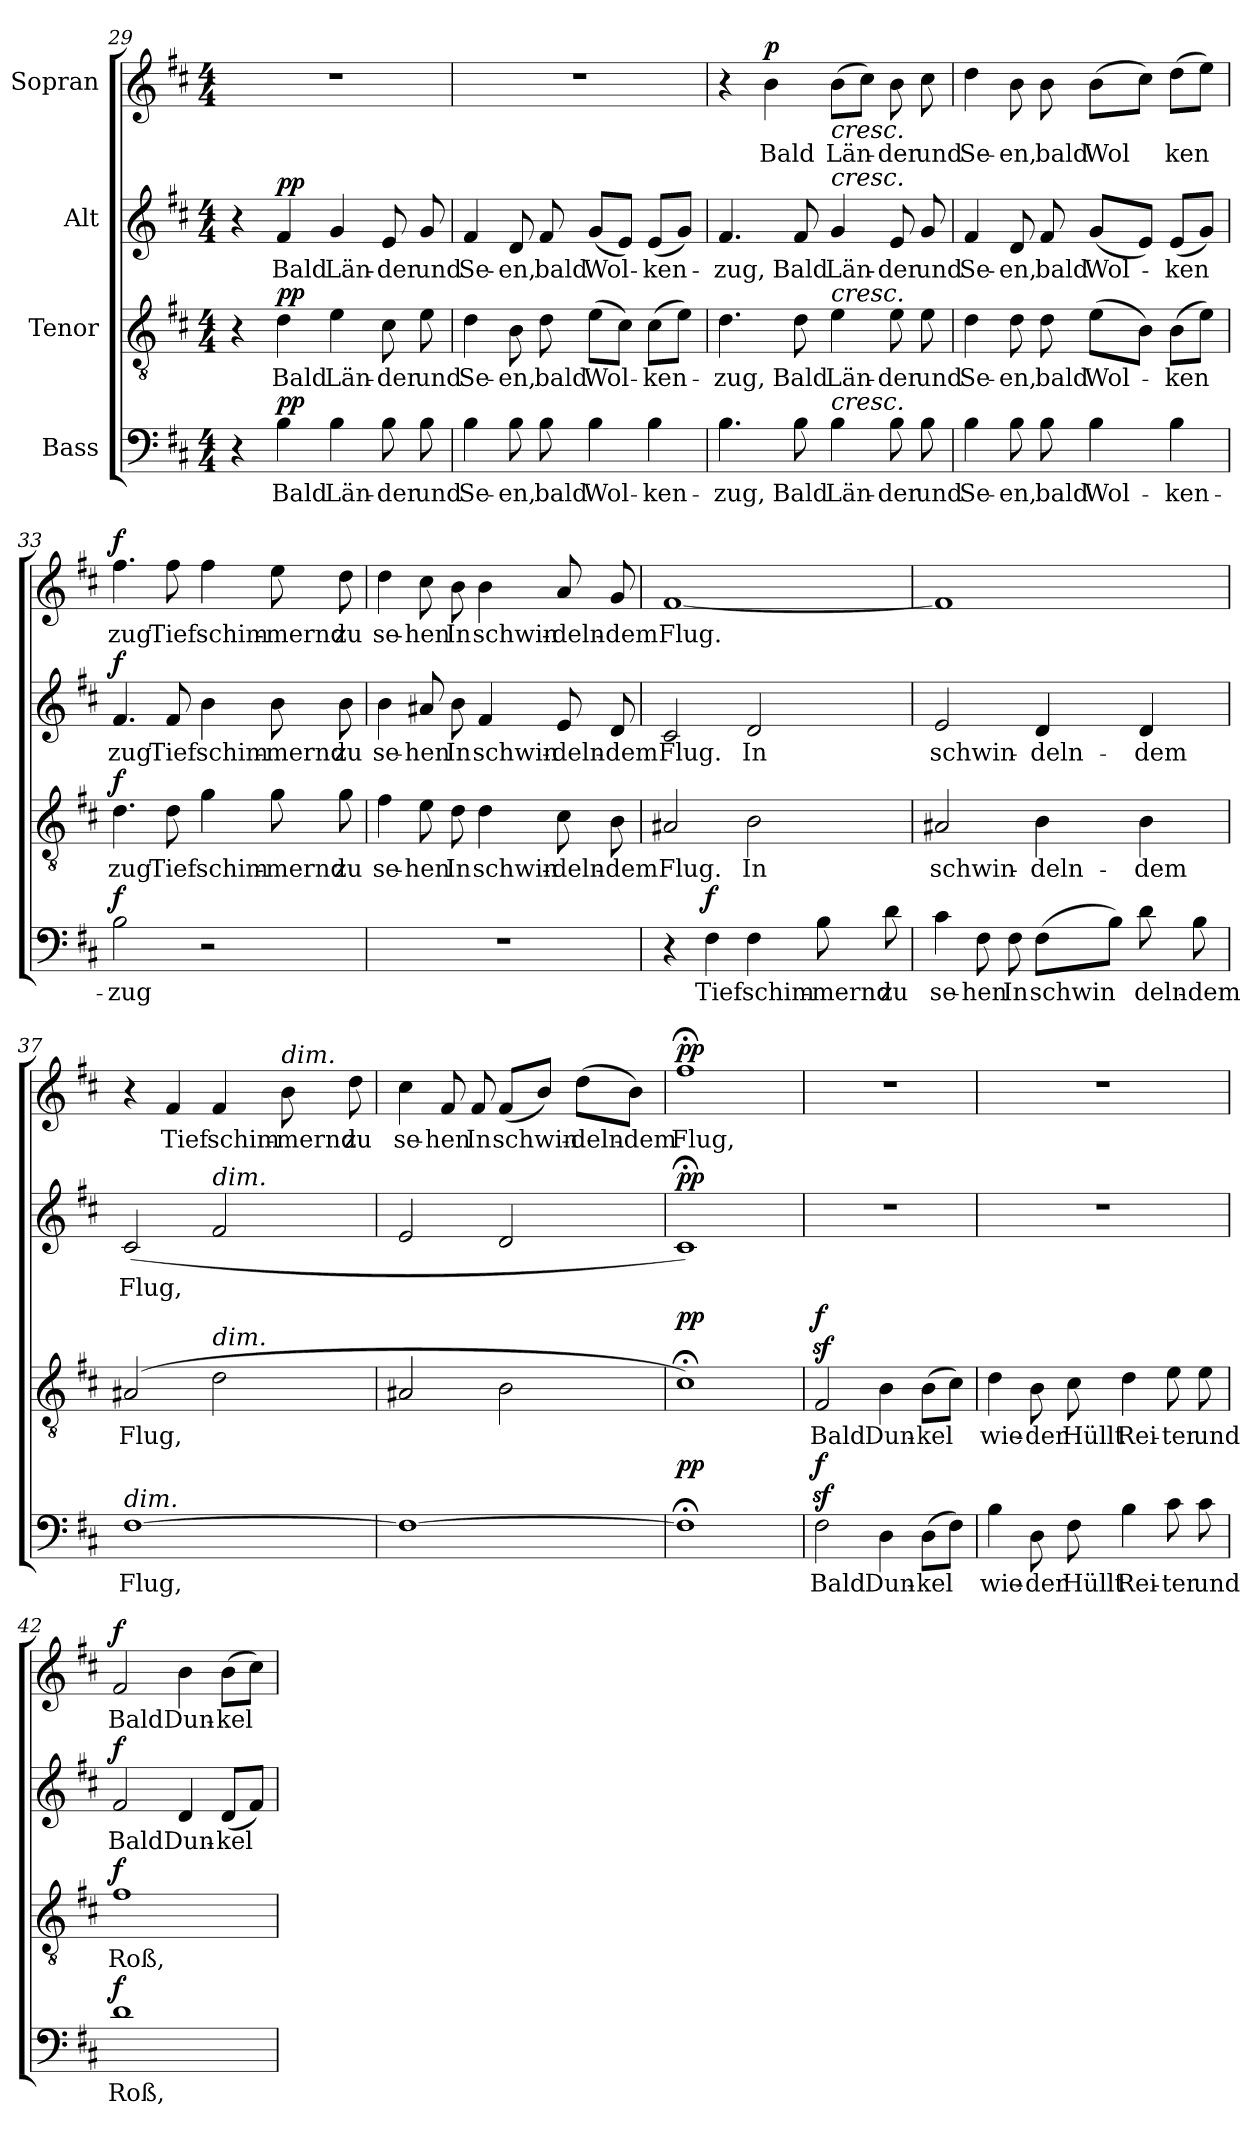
**kern	**text	**dynam	**kern	**text	**dynam	**kern	**text	**dynam	**kern	**text	**dynam
*part4	*part4	*part4	*part3	*part3	*part3	*part2	*part2	*part2	*part1	*part1	*part1
*staff4	*staff4	*staff4	*staff3	*staff3	*staff3	*staff2	*staff2	*staff2	*staff1	*staff1	*staff1
*I"Bass	*	*	*I"Tenor	*	*	*I"Alt	*	*	*I"Sopran	*	*
*clefF4	*	*	*clefGv2	*	*	*clefG2	*	*	*clefG2	*	*
*k[f#c#]	*	*	*k[f#c#]	*	*	*k[f#c#]	*	*	*k[f#c#]	*	*
*D:	*	*	*D:	*	*	*D:	*	*	*D:	*	*
*M4/4	*	*	*M4/4	*	*	*M4/4	*	*	*M4/4	*	*
=29	=29	=29	=29	=29	=29	=29	=29	=29	=29	=29	=29
4r	.	.	4r	.	.	4r	.	.	1r	.	.
!	!LO:LY:b	!LO:DY:a	!	!LO:LY:b	!LO:DY:a	!	!LO:LY:b	!LO:DY:a	!	!	!
4B\	Bald	pp	4d\	Bald	pp	4f#/	Bald	pp	.	.	.
!	!LO:LY:b	!	!	!LO:LY:b	!	!	!LO:LY:b	!	!	!	!
4B\	Län-	.	4e\	Län-	.	4g/	Län-	.	.	.	.
!	!LO:LY:b	!	!	!LO:LY:b	!	!	!LO:LY:b	!	!	!	!
8B\	-der	.	8c#\	-der	.	8e/	-der	.	.	.	.
!	!LO:LY:b	!	!	!LO:LY:b	!	!	!LO:LY:b	!	!	!	!
8B\	und	.	8e\	und	.	8g/	und	.	.	.	.
=30	=30	=30	=30	=30	=30	=30	=30	=30	=30	=30	=30
!	!LO:LY:b	!	!	!LO:LY:b	!	!	!LO:LY:b	!	!	!	!
4B\	Se-	.	4d\	Se-	.	4f#/	Se-	.	1r	.	.
!	!LO:LY:b	!	!	!LO:LY:b	!	!	!LO:LY:b	!	!	!	!
8B\	-en,	.	8B\	-en,	.	8d/	-en,	.	.	.	.
!	!LO:LY:b	!	!	!LO:LY:b	!	!	!LO:LY:b	!	!	!	!
8B\	bald	.	8d\	bald	.	8f#/	bald	.	.	.	.
!	!LO:LY:b	!	!	!LO:LY:b	!	!	!LO:LY:b	!	!	!	!
4B\	Wol-	.	(>8e\L	Wol-	.	(<8g/L	Wol-	.	.	.	.
.	.	.	8c#\J)	.	.	8e/J)	.	.	.	.	.
!	!LO:LY:b	!	!	!LO:LY:b	!	!	!LO:LY:b	!	!	!	!
4B\	-ken-	.	(>8c#\L	-ken-	.	(<8e/L	-ken-	.	.	.	.
.	.	.	8e\J)	.	.	8g/J)	.	.	.	.	.
!!LO:LB:g=z
=31	=31	=31	=31	=31	=31	=31	=31	=31	=31	=31	=31
!	!LO:LY:b	!	!	!LO:LY:b	!	!	!LO:LY:b	!	!	!	!
4.B\	-zug,	.	4.d\	-zug,	.	4.f#/	-zug,	.	4r	.	.
!	!	!	!	!	!	!	!	!	!	!LO:LY:b	!LO:DY:a
.	.	.	.	.	.	.	.	.	4b\	Bald	p
!	!LO:LY:b	!	!	!LO:LY:b	!	!	!LO:LY:b	!	!	!	!
8B\	Bald	.	8d\	Bald	.	8f#/	Bald	.	.	.	.
!	!	!	!	!	!	!	!	!	!LO:TX:b:i:t=cresc.	!	!
!	!	!	!	!	!	!LO:TX:a:i:t=cresc.	!	!	!	!	!
!	!	!	!LO:TX:a:i:t=cresc.	!	!	!	!	!	!	!	!
!LO:TX:a:i:t=cresc.	!	!	!	!	!	!	!	!	!	!	!
!	!LO:LY:b	!	!	!LO:LY:b	!	!	!LO:LY:b	!	!	!LO:LY:b	!
4B\	Län-	.	4e\	Län-	.	4g/	Län-	.	(>8b\L	Län-	.
.	.	.	.	.	.	.	.	.	8cc#\J)	.	.
!	!LO:LY:b	!	!	!LO:LY:b	!	!	!LO:LY:b	!	!	!LO:LY:b	!
8B\	-der	.	8e\	-der	.	8e/	-der	.	8b\	-der	.
!	!LO:LY:b	!	!	!LO:LY:b	!	!	!LO:LY:b	!	!	!LO:LY:b	!
8B\	und	.	8e\	und	.	8g/	und	.	8cc#\	und	.
=32	=32	=32	=32	=32	=32	=32	=32	=32	=32	=32	=32
!	!LO:LY:b	!	!	!LO:LY:b	!	!	!LO:LY:b	!	!	!LO:LY:b	!
4B\	Se-	.	4d\	Se-	.	4f#/	Se-	.	4dd\	Se-	.
!	!LO:LY:b	!	!	!LO:LY:b	!	!	!LO:LY:b	!	!	!LO:LY:b	!
8B\	-en,	.	8d\	-en,	.	8d/	-en,	.	8b\	-en,	.
!	!LO:LY:b	!	!	!LO:LY:b	!	!	!LO:LY:b	!	!	!LO:LY:b	!
8B\	bald	.	8d\	bald	.	8f#/	bald	.	8b\	bald	.
!	!LO:LY:b	!	!	!LO:LY:b	!	!	!LO:LY:b	!	!	!LO:LY:b	!
4B\	Wol-	.	(>8e\L	Wol-	.	(<8g/L	Wol-	.	(>8b\L	Wol	.
!	!	!	!	!	!	!	!	!	!	!LO:LY:b	!
.	.	.	8B\J)	.	.	8e/J)	.	.	8cc#\J)	­	.
!	!LO:LY:b	!	!	!LO:LY:b	!	!	!LO:LY:b	!	!	!LO:LY:b	!
4B\	-ken-	.	(>8B\L	-ken	.	(<8e/L	-ken	.	(>8dd\L	ken	.
.	.	.	8e\J)	.	.	8g/J)	.	.	8ee\J)	.	.
=33	=33	=33	=33	=33	=33	=33	=33	=33	=33	=33	=33
!	!LO:LY:b	!LO:DY:a	!	!LO:LY:b	!LO:DY:a	!	!LO:LY:b	!LO:DY:a	!	!LO:LY:b	!LO:DY:a
2B\	-zug	f	4.d\	zug	f	4.f#/	zug	f	4.ff#\	zug	f
!	!	!	!	!LO:LY:b	!	!	!LO:LY:b	!	!	!LO:LY:b	!
.	.	.	8d\	Tief	.	8f#/	Tief	.	8ff#\	Tief	.
!	!	!	!	!LO:LY:b	!	!	!LO:LY:b	!	!	!LO:LY:b	!
2r	.	.	4g\	schim-	.	4b\	schim-	.	4ff#\	schim-	.
!	!	!	!	!LO:LY:b	!	!	!LO:LY:b	!	!	!LO:LY:b	!
.	.	.	8g\	-mernd	.	8b\	-mernd	.	8ee\	-mernd	.
!	!	!	!	!LO:LY:b	!	!	!LO:LY:b	!	!	!LO:LY:b	!
.	.	.	8g\	zu	.	8b\	zu	.	8dd\	zu	.
=34	=34	=34	=34	=34	=34	=34	=34	=34	=34	=34	=34
!	!	!	!	!LO:LY:b	!	!	!LO:LY:b	!	!	!LO:LY:b	!
1r	.	.	4f#\	se-	.	4b\	se-	.	4dd\	se-	.
!	!	!	!	!LO:LY:b	!	!	!LO:LY:b	!	!	!LO:LY:b	!
.	.	.	8e\	-hen	.	8a#X/	-hen	.	8cc#\	-hen	.
!	!	!	!	!LO:LY:b	!	!	!LO:LY:b	!	!	!LO:LY:b	!
.	.	.	8d\	In	.	8b\	In	.	8b\	In	.
!	!	!	!	!LO:LY:b	!	!	!LO:LY:b	!	!	!LO:LY:b	!
.	.	.	4d\	schwin-	.	4f#/	schwin-	.	4b\	schwin-	.
!	!	!	!	!LO:LY:b	!	!	!LO:LY:b	!	!	!LO:LY:b	!
.	.	.	8c#\	-deln-	.	8e/	-deln-	.	8a/	-deln-	.
!	!	!	!	!LO:LY:b	!	!	!LO:LY:b	!	!	!LO:LY:b	!
.	.	.	8B\	-dem	.	8d/	-dem	.	8g/	-dem	.
!!LO:PB:g=z
=35	=35	=35	=35	=35	=35	=35	=35	=35	=35	=35	=35
!	!	!	!	!LO:LY:b	!	!	!LO:LY:b	!	!	!LO:LY:b	!
4r	.	.	2A#X/	Flug.	.	2c#/	Flug.	.	[1f#	Flug.	.
!	!LO:LY:b	!LO:DY:a	!	!	!	!	!	!	!	!	!
4F#\	Tief	f	.	.	.	.	.	.	.	.	.
!	!LO:LY:b	!	!	!LO:LY:b	!	!	!LO:LY:b	!	!	!	!
4F#\	schim-	.	2B\	In	.	2d/	In	.	.	.	.
!	!LO:LY:b	!	!	!	!	!	!	!	!	!	!
8B\	-mernd	.	.	.	.	.	.	.	.	.	.
!	!LO:LY:b	!	!	!	!	!	!	!	!	!	!
8d\	zu	.	.	.	.	.	.	.	.	.	.
=36	=36	=36	=36	=36	=36	=36	=36	=36	=36	=36	=36
!	!LO:LY:b	!	!	!LO:LY:b	!	!	!LO:LY:b	!	!	!	!
4c#\	se-	.	2A#X/	schwin-	.	2e/	schwin-	.	1f#]	.	.
!	!LO:LY:b	!	!	!	!	!	!	!	!	!	!
8F#\	-hen	.	.	.	.	.	.	.	.	.	.
!	!LO:LY:b	!	!	!	!	!	!	!	!	!	!
8F#\	In	.	.	.	.	.	.	.	.	.	.
!	!LO:LY:b	!	!	!LO:LY:b	!	!	!LO:LY:b	!	!	!	!
(>8F#\L	schwin	.	4B\	-deln-	.	4d/	-deln-	.	.	.	.
!	!LO:LY:b	!	!	!	!	!	!	!	!	!	!
8B\J)	­	.	.	.	.	.	.	.	.	.	.
!	!LO:LY:b	!	!	!LO:LY:b	!	!	!LO:LY:b	!	!	!	!
8d\	deln-	.	4B\	-dem	.	4d/	-dem	.	.	.	.
!	!LO:LY:b	!	!	!	!	!	!	!	!	!	!
8B\	-dem	.	.	.	.	.	.	.	.	.	.
=37	=37	=37	=37	=37	=37	=37	=37	=37	=37	=37	=37
!LO:TX:a:i:t=dim.	!	!	!	!	!	!	!	!	!	!	!
!	!LO:LY:b	!	!	!LO:LY:b	!	!	!LO:LY:b	!	!	!	!
[1F#	Flug,	.	(>2A#X/	Flug,	.	(<2c#/	Flug,	.	4r	.	.
!	!	!	!	!	!	!	!	!	!	!LO:LY:b	!
.	.	.	.	.	.	.	.	.	4f#/	Tief	.
!	!	!	!	!	!	!LO:TX:a:i:t=dim.	!	!	!	!	!
!	!	!	!LO:TX:a:i:t=dim.	!	!	!	!	!	!	!	!
!	!	!	!	!	!	!	!	!	!	!LO:LY:b	!
.	.	.	2d\	.	.	2f#/	.	.	4f#/	schim-	.
!	!	!	!	!	!	!	!	!	!LO:TX:a:i:t=dim.	!	!
!	!	!	!	!	!	!	!	!	!	!LO:LY:b	!
.	.	.	.	.	.	.	.	.	8b\	-mernd	.
!	!	!	!	!	!	!	!	!	!	!LO:LY:b	!
.	.	.	.	.	.	.	.	.	8dd\	zu	.
=38	=38	=38	=38	=38	=38	=38	=38	=38	=38	=38	=38
!	!	!	!	!	!	!	!	!	!	!LO:LY:b	!
1F#_	.	.	2A#X/	.	.	2e/	.	.	4cc#\	se-	.
!	!	!	!	!	!	!	!	!	!	!LO:LY:b	!
.	.	.	.	.	.	.	.	.	8f#/	-hen	.
!	!	!	!	!	!	!	!	!	!	!LO:LY:b	!
.	.	.	.	.	.	.	.	.	8f#/	In	.
!	!	!	!	!	!	!	!	!	!	!LO:LY:b	!
.	.	.	2B\	.	.	2d/	.	.	(<8f#/L	schwin-	.
.	.	.	.	.	.	.	.	.	8b/J)	.	.
!	!	!	!	!	!	!	!	!	!	!LO:LY:b	!
.	.	.	.	.	.	.	.	.	(>8dd\L	-deln-	.
!	!	!	!	!	!	!	!	!	!	!LO:LY:b	!
.	.	.	.	.	.	.	.	.	8b\J)	-dem	.
=39	=39	=39	=39	=39	=39	=39	=39	=39	=39	=39	=39
!	!	!LO:DY:a	!	!	!LO:DY:a	!	!	!LO:DY:a	!	!LO:LY:b	!LO:DY:a
1F#;<]	.	pp	1c#;<)	.	pp	1c#;)	.	pp	1ff#;<	Flug,	pp
!!LO:LB:g=z
=40	=40	=40	=40	=40	=40	=40	=40	=40	=40	=40	=40
!	!LO:LY:b	!LO:DY:a	!	!LO:LY:b	!LO:DY:a	!	!	!	!	!	!
2F#z>\	Bald	f	2F#z>/	Bald	f	1r	.	.	1r	.	.
!	!LO:LY:b	!	!	!LO:LY:b	!	!	!	!	!	!	!
4D\	Dun-	.	4B\	Dun-	.	.	.	.	.	.	.
!	!LO:LY:b	!	!	!LO:LY:b	!	!	!	!	!	!	!
(>8D\L	-kel	.	(>8B\L	-kel	.	.	.	.	.	.	.
8F#\J)	.	.	8c#\J)	.	.	.	.	.	.	.	.
=41	=41	=41	=41	=41	=41	=41	=41	=41	=41	=41	=41
!	!LO:LY:b	!	!	!LO:LY:b	!	!	!	!	!	!	!
4B\	wie-	.	4d\	wie-	.	1r	.	.	1r	.	.
!	!LO:LY:b	!	!	!LO:LY:b	!	!	!	!	!	!	!
8D\	-der	.	8B\	-der	.	.	.	.	.	.	.
!	!LO:LY:b	!	!	!LO:LY:b	!	!	!	!	!	!	!
8F#\	Hüllt	.	8c#\	Hüllt	.	.	.	.	.	.	.
!	!LO:LY:b	!	!	!LO:LY:b	!	!	!	!	!	!	!
4B\	Rei-	.	4d\	Rei-	.	.	.	.	.	.	.
!	!LO:LY:b	!	!	!LO:LY:b	!	!	!	!	!	!	!
8c#\	-ter	.	8e\	-ter	.	.	.	.	.	.	.
!	!LO:LY:b	!	!	!LO:LY:b	!	!	!	!	!	!	!
8c#\	und	.	8e\	und	.	.	.	.	.	.	.
=42	=42	=42	=42	=42	=42	=42	=42	=42	=42	=42	=42
!	!LO:LY:b	!LO:DY:a	!	!LO:LY:b	!LO:DY:a	!	!LO:LY:b	!LO:DY:a	!	!LO:LY:b	!LO:DY:a
1d	Roß,	f	1f#	Roß,	f	2f#/	Bald	f	2f#/	Bald	f
!	!	!	!	!	!	!	!LO:LY:b	!	!	!LO:LY:b	!
.	.	.	.	.	.	4d/	Dun-	.	4b\	Dun-	.
!	!	!	!	!	!	!	!LO:LY:b	!	!	!LO:LY:b	!
.	.	.	.	.	.	(<8d/L	-kel	.	(>8b\L	-kel	.
.	.	.	.	.	.	8f#/J)	.	.	8cc#\J)	.	.
=	=	=	=	=	=	=	=	=	=	=	=
*-	*-	*-	*-	*-	*-	*-	*-	*-	*-	*-	*-
